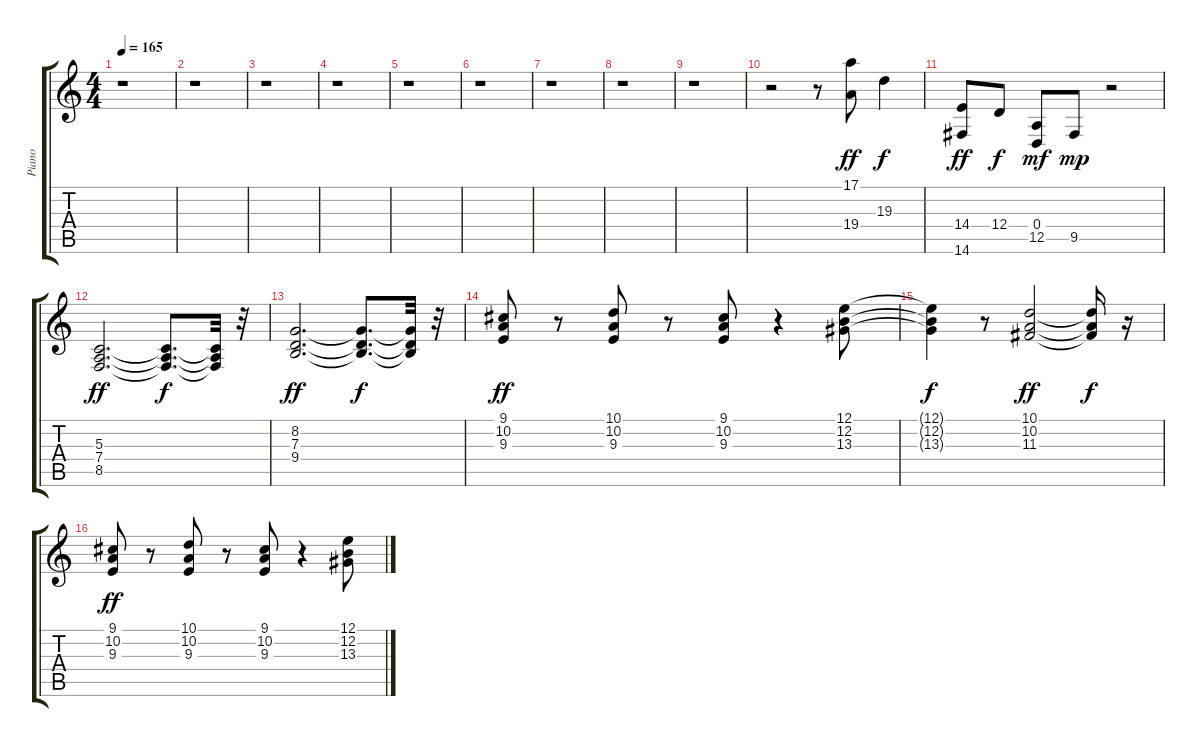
\track ("Piano" "Piano") {instrument brightacousticpiano}
\staff {score tabs}
\tuning (E4 B3 G3 D3 A2 E2) {hide}
\ts (4 4)
\tempo 165
\clef g2
\ks c
r.1{dy f} |
r.1 |
r.1 |
r.1 |
r.1 |
r.1 |
r.1 |
r.1 |
r.1 |
r.2 r.8 (17.1 19.4).8{dy ff} 19.3.4{dy f} |
(14.4 14.6).8{dy ff} 12.4.8{dy f} (0.4 12.5).8{dy mf} 9.5.8{dy mp} r.2 |
(5.3 7.4 8.5).2{d dy ff} (5.3{t} 7.4{t} 8.5{t}).8{d dy f} (5.3{t} 7.4{t} 8.5{t}).32 r.32 |
(8.2 7.3 9.4).2{d dy ff} (8.2{t} 7.3{t} 9.4{t}).8{d dy f} (8.2{t} 7.3{t} 9.4{t}).32 r.32 |
(9.1 10.2 9.3).8{dy ff} r.8 (10.1 10.2 9.3).8 r.8 (9.1 10.2 9.3).8 r.4 (12.1 12.2 13.3).8 |
(12.1{t} 12.2{t} 13.3{t}).4{dy f} r.8 (10.1 10.2 11.3).2{dy ff} (10.1{t} 10.2{t} 11.3{t}).16{dy f} r.16 |
(9.1 10.2 9.3).8{dy ff} r.8 (10.1 10.2 9.3).8 r.8 (9.1 10.2 9.3).8 r.4 (12.1 12.2 13.3).8
